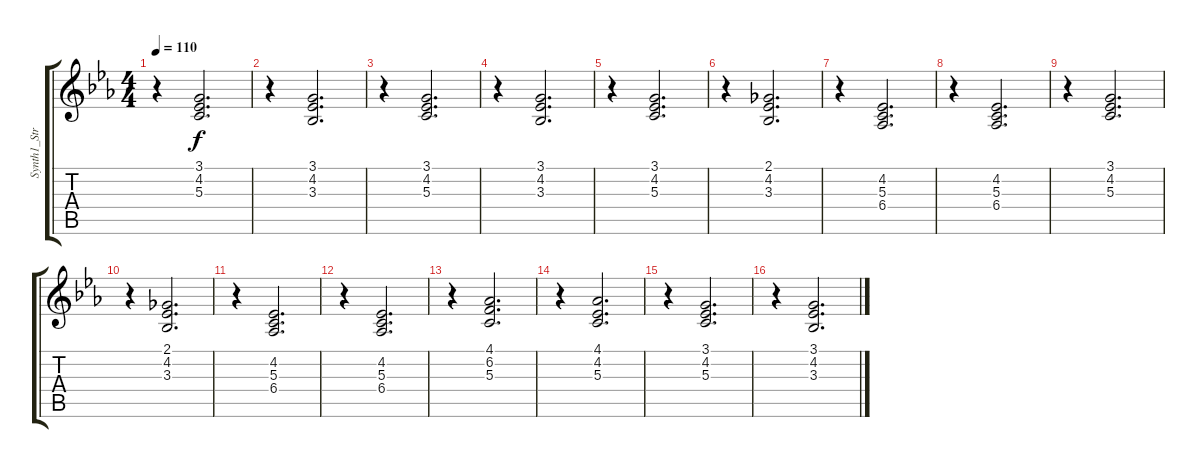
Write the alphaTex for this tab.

\track ("Synth1_String" "Synth1_Str") {instrument stringensemble1}
\staff {score tabs}
\tuning (E4 B3 G3 D3 A2 E2) {hide}
\ts (4 4)
\tempo 110
\clef g2
\ks eb
r.4{dy f} (3.1 4.2 5.3).2{d} |
r.4 (3.1 4.2 3.3).2{d} |
r.4 (3.1 4.2 5.3).2{d} |
r.4 (3.1 4.2 3.3).2{d} |
r.4 (3.1 4.2 5.3).2{d} |
r.4 (2.1 4.2 3.3).2{d} |
r.4 (4.2 5.3 6.4).2{d} |
r.4 (4.2 5.3 6.4).2{d} |
r.4 (3.1 4.2 5.3).2{d} |
r.4 (2.1 4.2 3.3).2{d} |
r.4 (4.2 5.3 6.4).2{d} |
r.4 (4.2 5.3 6.4).2{d} |
r.4 (4.1 6.2 5.3).2{d} |
r.4 (4.1 4.2 5.3).2{d} |
r.4 (3.1 4.2 5.3).2{d} |
r.4 (3.1 4.2 3.3).2{d}
